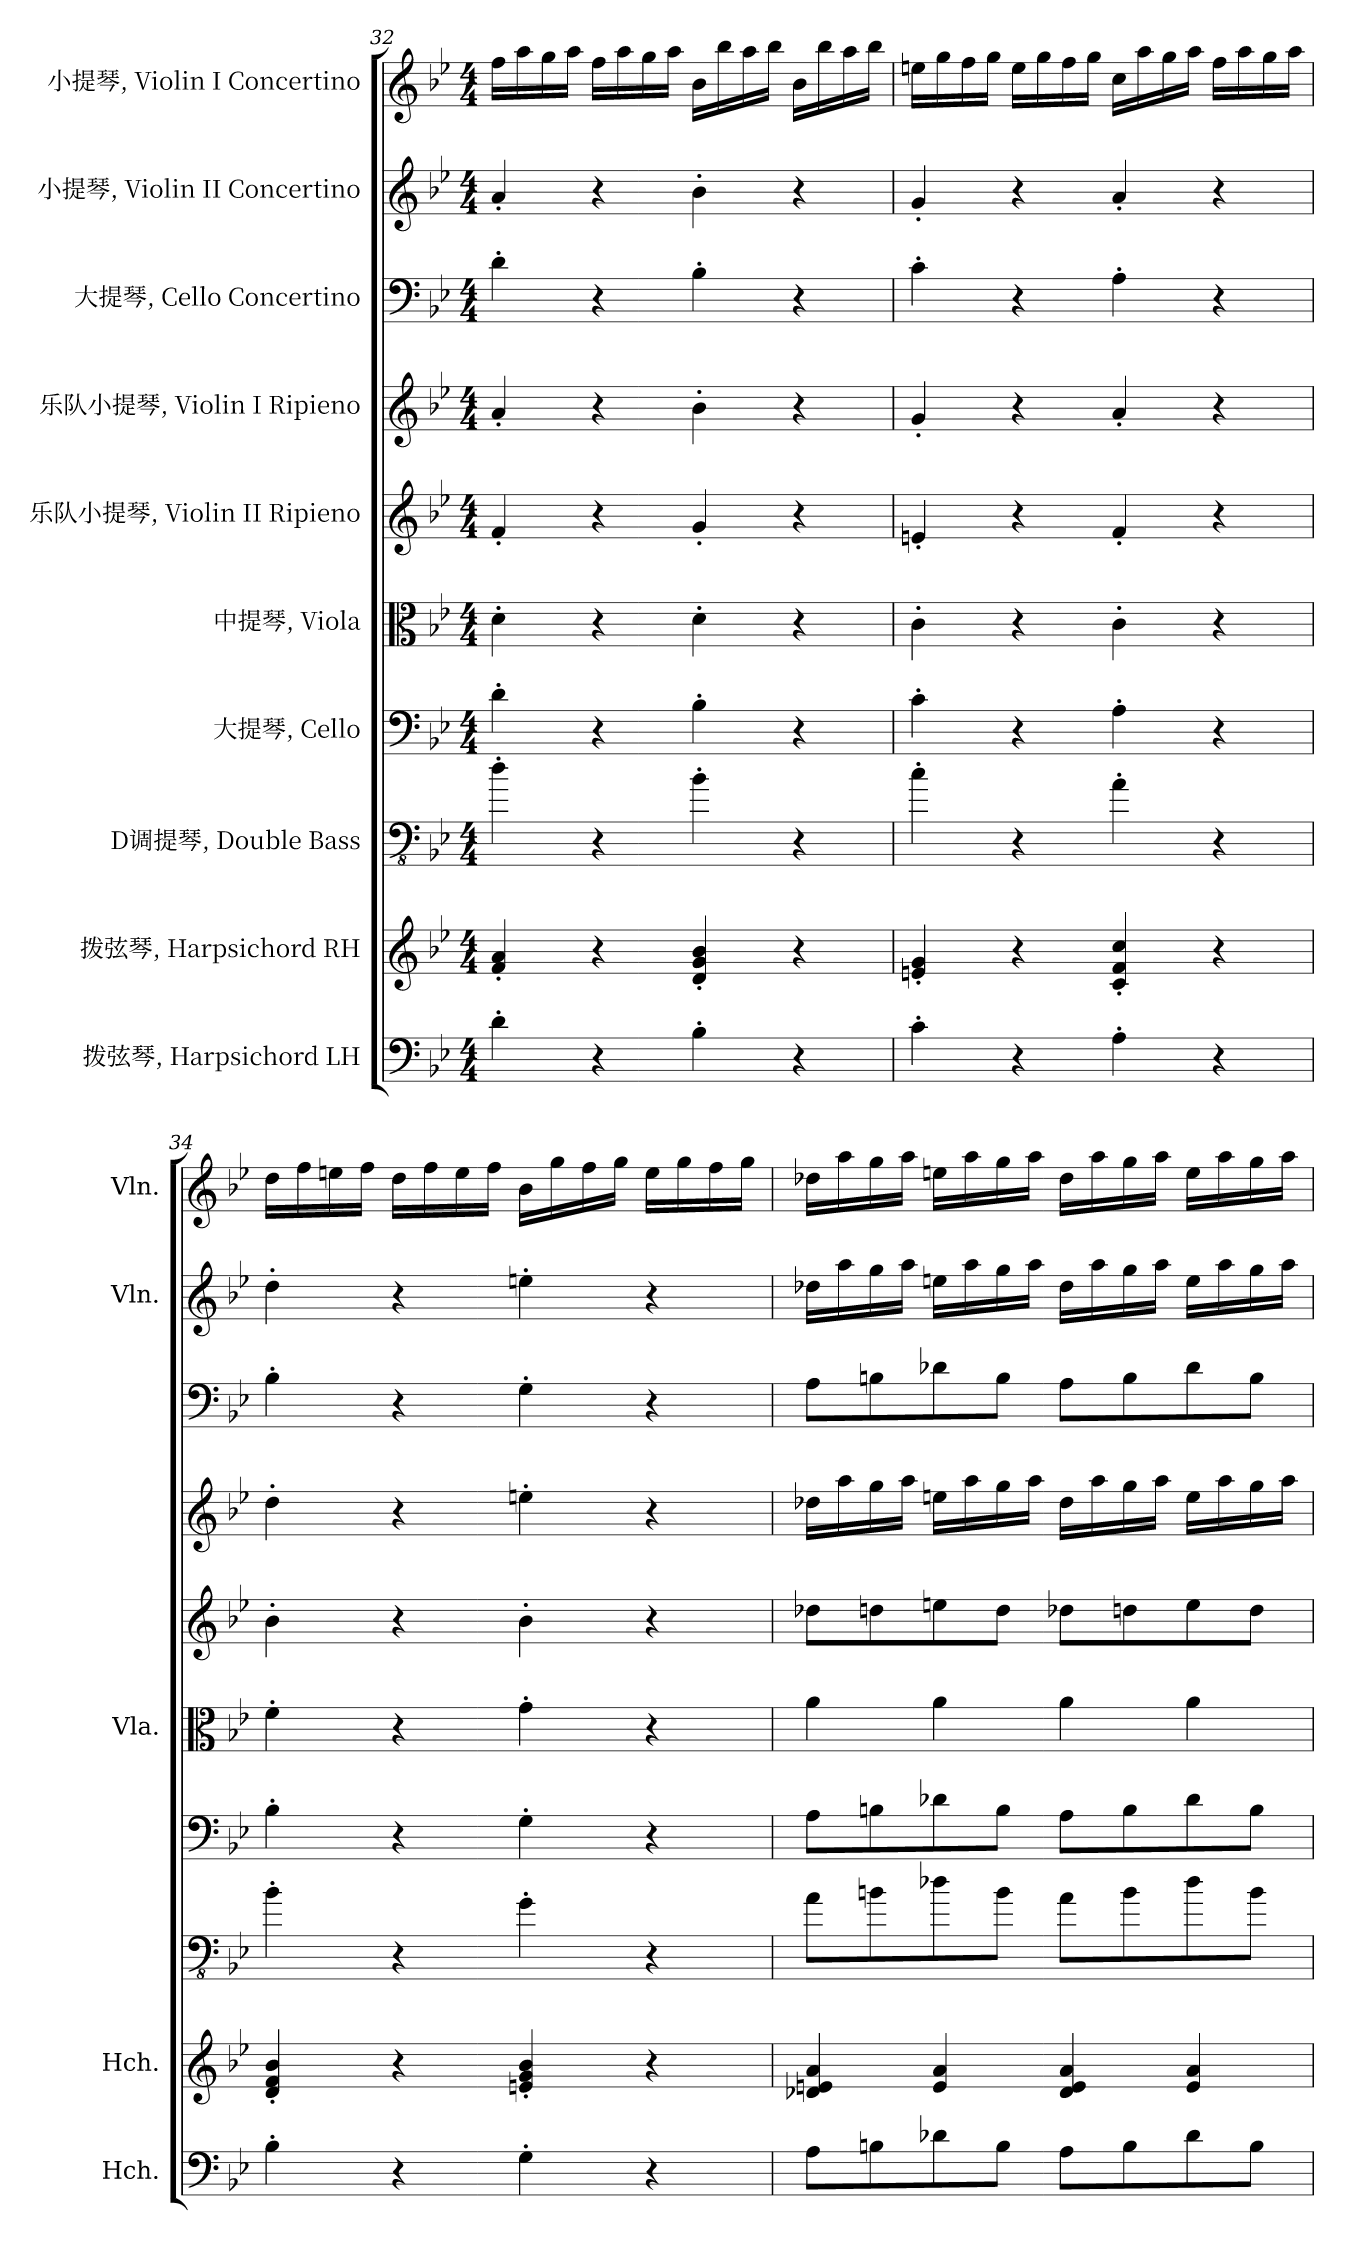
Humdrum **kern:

**kern	**kern	**kern	**kern	**kern	**kern	**kern	**kern	**kern	**kern
*part10	*part9	*part8	*part7	*part6	*part5	*part4	*part3	*part2	*part1
*staff10	*staff9	*staff8	*staff7	*staff6	*staff5	*staff4	*staff3	*staff2	*staff1
*I"拨弦琴, Harpsichord LH	*I"拨弦琴, Harpsichord RH	*I"D调提琴, Double Bass	*I"大提琴, Cello	*I"中提琴, Viola	*I"乐队小提琴, Violin II Ripieno	*I"乐队小提琴, Violin I Ripieno	*I"大提琴, Cello Concertino	*I"小提琴, Violin II Concertino	*I"小提琴, Violin I Concertino
*I'Hch.	*I'Hch.	*	*	*I'Vla.	*	*	*	*I'Vln.	*I'Vln.
*clefF4	*clefG2	*clefFv4	*clefF4	*clefC3	*clefG2	*clefG2	*clefF4	*clefG2	*clefG2
*	*	*ITrd7c12	*	*	*	*	*	*	*
*k[b-e-]	*k[b-e-]	*k[b-e-]	*k[b-e-]	*k[b-e-]	*k[b-e-]	*k[b-e-]	*k[b-e-]	*k[b-e-]	*k[b-e-]
*M4/4	*M4/4	*M4/4	*M4/4	*M4/4	*M4/4	*M4/4	*M4/4	*M4/4	*M4/4
=32	=32	=32	=32	=32	=32	=32	=32	=32	=32
4d'\	4f/' 4a/'	4D'\	4d'\	4d'\	4f'/	4a'/	4d'\	4a'/	16ff\LL
.	.	.	.	.	.	.	.	.	16aa\
.	.	.	.	.	.	.	.	.	16gg\
.	.	.	.	.	.	.	.	.	16aa\JJ
4r	4r	4r	4r	4r	4r	4r	4r	4r	16ff\LL
.	.	.	.	.	.	.	.	.	16aa\
.	.	.	.	.	.	.	.	.	16gg\
.	.	.	.	.	.	.	.	.	16aa\JJ
4B-'\	4d/' 4g/' 4b-/'	4BB-'\	4B-'\	4d'\	4g'/	4b-'\	4B-'\	4b-'\	16b-\LL
.	.	.	.	.	.	.	.	.	16bb-\
.	.	.	.	.	.	.	.	.	16aa\
.	.	.	.	.	.	.	.	.	16bb-\JJ
4r	4r	4r	4r	4r	4r	4r	4r	4r	16b-\LL
.	.	.	.	.	.	.	.	.	16bb-\
.	.	.	.	.	.	.	.	.	16aa\
.	.	.	.	.	.	.	.	.	16bb-\JJ
!!LO:PB:g=z
=33	=33	=33	=33	=33	=33	=33	=33	=33	=33
4c'\	4en/' 4g/'	4C'\	4c'\	4c'\	4en'/	4g'/	4c'\	4g'/	16een\LL
.	.	.	.	.	.	.	.	.	16gg\
.	.	.	.	.	.	.	.	.	16ff\
.	.	.	.	.	.	.	.	.	16gg\JJ
4r	4r	4r	4r	4r	4r	4r	4r	4r	16ee\LL
.	.	.	.	.	.	.	.	.	16gg\
.	.	.	.	.	.	.	.	.	16ff\
.	.	.	.	.	.	.	.	.	16gg\JJ
4A'\	4c/' 4f/' 4cc/'	4AA'\	4A'\	4c'\	4f'/	4a'/	4A'\	4a'/	16cc\LL
.	.	.	.	.	.	.	.	.	16aa\
.	.	.	.	.	.	.	.	.	16gg\
.	.	.	.	.	.	.	.	.	16aa\JJ
4r	4r	4r	4r	4r	4r	4r	4r	4r	16ff\LL
.	.	.	.	.	.	.	.	.	16aa\
.	.	.	.	.	.	.	.	.	16gg\
.	.	.	.	.	.	.	.	.	16aa\JJ
=34	=34	=34	=34	=34	=34	=34	=34	=34	=34
4B-'\	4d/' 4f/' 4b-/'	4BB-'\	4B-'\	4f'\	4b-'\	4dd'\	4B-'\	4dd'\	16dd\LL
.	.	.	.	.	.	.	.	.	16ff\
.	.	.	.	.	.	.	.	.	16een\
.	.	.	.	.	.	.	.	.	16ff\JJ
4r	4r	4r	4r	4r	4r	4r	4r	4r	16dd\LL
.	.	.	.	.	.	.	.	.	16ff\
.	.	.	.	.	.	.	.	.	16ee\
.	.	.	.	.	.	.	.	.	16ff\JJ
4G'\	4en/' 4g/' 4b-/'	4GG'\	4G'\	4g'\	4b-'\	4een'\	4G'\	4een'\	16b-\LL
.	.	.	.	.	.	.	.	.	16gg\
.	.	.	.	.	.	.	.	.	16ff\
.	.	.	.	.	.	.	.	.	16gg\JJ
4r	4r	4r	4r	4r	4r	4r	4r	4r	16ee\LL
.	.	.	.	.	.	.	.	.	16gg\
.	.	.	.	.	.	.	.	.	16ff\
.	.	.	.	.	.	.	.	.	16gg\JJ
!!LO:PB:g=z
=35	=35	=35	=35	=35	=35	=35	=35	=35	=35
8A\L	4d-X/ 4en/ 4a/	8AA\L	8A\L	4a\	8dd-X\L	16dd-X\LL	8A\L	16dd-X\LL	16dd-X\LL
.	.	.	.	.	.	16aa\	.	16aa\	16aa\
8Bn\	.	8BBn\	8Bn\	.	8ddn\	16gg\	8Bn\	16gg\	16gg\
.	.	.	.	.	.	16aa\JJ	.	16aa\JJ	16aa\JJ
8d-X\	4e/ 4a/	8D-X\	8d-X\	4a\	8een\	16een\LL	8d-X\	16een\LL	16een\LL
.	.	.	.	.	.	16aa\	.	16aa\	16aa\
8B\J	.	8BB\J	8B\J	.	8dd\J	16gg\	8B\J	16gg\	16gg\
.	.	.	.	.	.	16aa\JJ	.	16aa\JJ	16aa\JJ
8A\L	4d-/ 4e/ 4a/	8AA\L	8A\L	4a\	8dd-X\L	16dd-\LL	8A\L	16dd-\LL	16dd-\LL
.	.	.	.	.	.	16aa\	.	16aa\	16aa\
8B\	.	8BB\	8B\	.	8ddn\	16gg\	8B\	16gg\	16gg\
.	.	.	.	.	.	16aa\JJ	.	16aa\JJ	16aa\JJ
8d-\	4e/ 4a/	8D-\	8d-\	4a\	8ee\	16ee\LL	8d-\	16ee\LL	16ee\LL
.	.	.	.	.	.	16aa\	.	16aa\	16aa\
8B\J	.	8BB\J	8B\J	.	8dd\J	16gg\	8B\J	16gg\	16gg\
.	.	.	.	.	.	16aa\JJ	.	16aa\JJ	16aa\JJ
=	=	=	=	=	=	=	=	=	=
*-	*-	*-	*-	*-	*-	*-	*-	*-	*-
